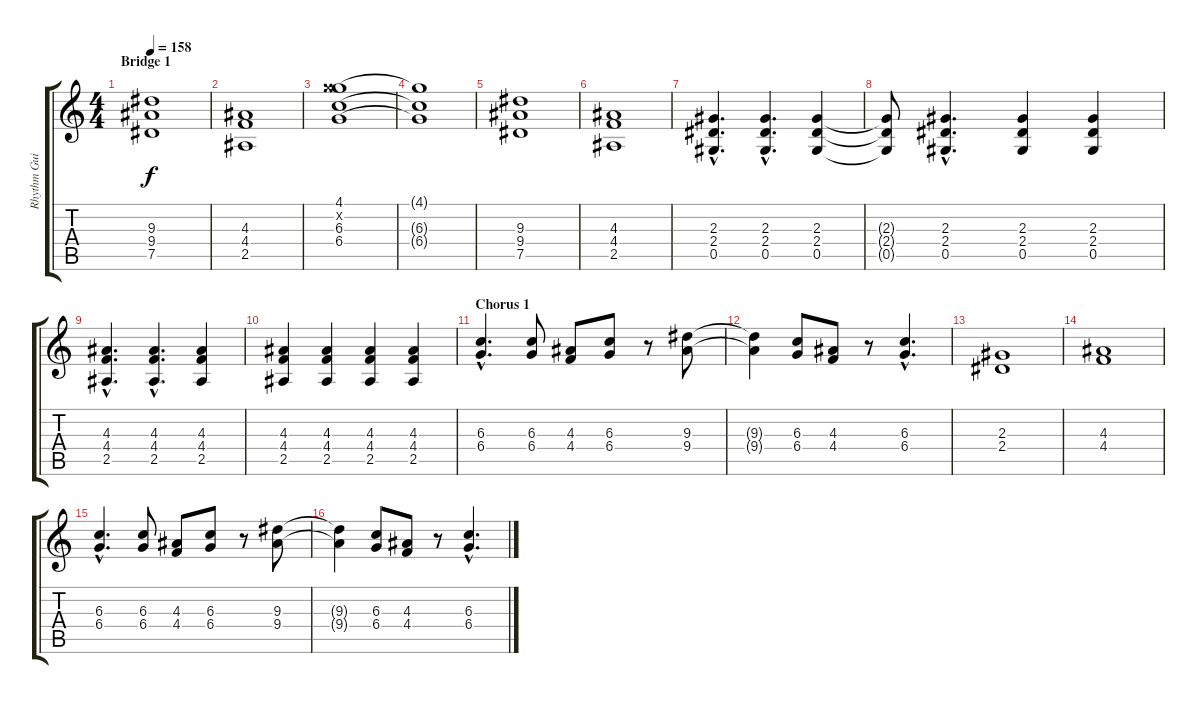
\track ("Rhythm Guitar (Alt. Fingering)" "Rhythm Gui") {instrument distortionguitar}
\staff {score tabs}
\tuning (Eb4 Bb3 Gb3 Db3 Ab2 Eb2) {hide}
\ts (4 4)
\section ("" "Bridge 1")
\tempo 158
\clef g2
\ks c
(9.3 9.4 7.5).1{dy f} |
(4.3 4.4 2.5).1 |
(4.1 9.2{x} 6.3 6.4).1 |
(4.1{t} 6.3{t} 6.4{t}).1 |
(9.3 9.4 7.5).1 |
(4.3 4.4 2.5).1 |
(2.3{hac} 2.4{hac} 0.5{hac}).4{d} (2.3{hac} 2.4{hac} 0.5{hac}).4{d} (2.3 2.4 0.5).4 |
(2.3{t} 2.4{t} 0.5{t}).8 (2.3{hac} 2.4{hac} 0.5{hac}).4{d} (2.3 2.4 0.5).4 (2.3 2.4 0.5).4 |
(4.3{hac} 4.4{hac} 2.5{hac}).4{d} (4.3{hac} 4.4{hac} 2.5{hac}).4{d} (4.3 4.4 2.5).4 |
(4.3 4.4 2.5).4 (4.3 4.4 2.5).4 (4.3 4.4 2.5).4 (4.3 4.4 2.5).4 |
\section ("" "Chorus 1")
(6.3{hac} 6.4{hac}).4{d} (6.3 6.4).8 (4.3 4.4).8 (6.3 6.4).8 r.8 (9.3 9.4).8 |
(9.3{t} 9.4{t}).4 (6.3 6.4).8 (4.3 4.4).8 r.8 (6.3{hac} 6.4{hac}).4{d} |
(2.3 2.4).1 |
(4.3 4.4).1 |
(6.3{hac} 6.4{hac}).4{d} (6.3 6.4).8 (4.3 4.4).8 (6.3 6.4).8 r.8 (9.3 9.4).8 |
(9.3{t} 9.4{t}).4 (6.3 6.4).8 (4.3 4.4).8 r.8 (6.3{hac} 6.4{hac}).4{d}
